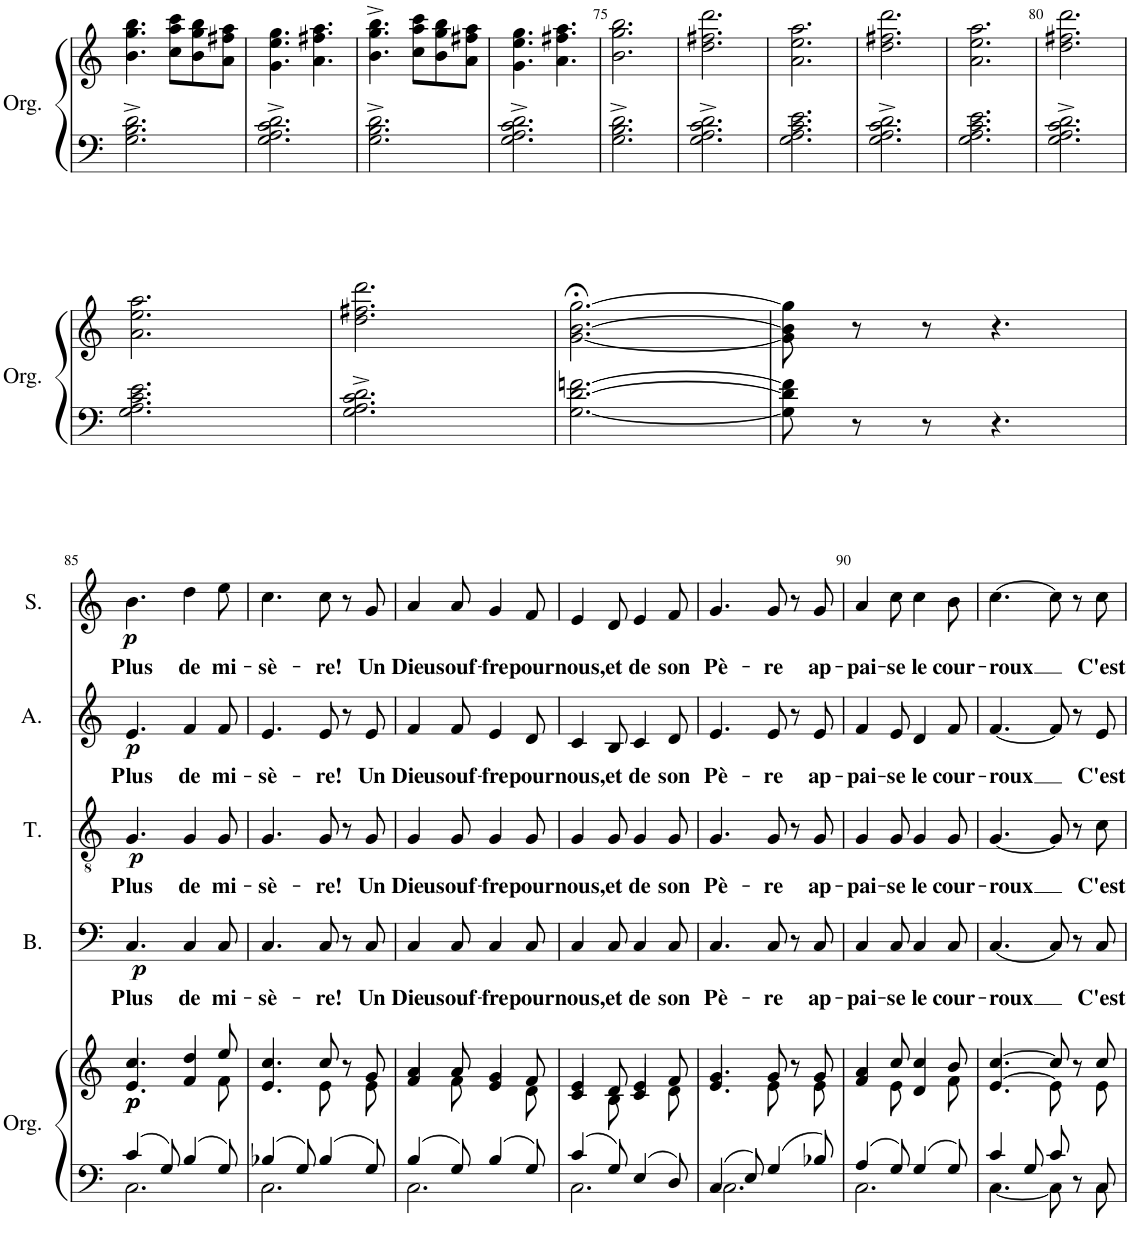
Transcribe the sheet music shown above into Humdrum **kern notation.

**kern	**kern	**dynam	**kern	**text	**dynam	**kern	**text	**dynam	**kern	**text	**dynam	**kern	**text	**dynam
*part5	*part5	*part5	*part4	*part4	*part4	*part3	*part3	*part3	*part2	*part2	*part2	*part1	*part1	*part1
*staff6	*staff5	*staff5/6	*staff4	*staff4	*staff4	*staff3	*staff3	*staff3	*staff2	*staff2	*staff2	*staff1	*staff1	*staff1
*I"Orgue	*	*	*I"Bass	*	*	*I"Ténor	*	*	*I"Alto	*	*	*I"Soprano	*	*
*I'Org.	*	*	*I'B.	*	*	*I'T.	*	*	*I'A.	*	*	*I'S.	*	*
!!LO:PB:g=z
*clefF4	*clefG2	*	*clefF4	*	*	*clefGv2	*	*	*clefG2	*	*	*clefG2	*	*
*k[]	*k[]	*	*k[]	*	*	*k[]	*	*	*k[]	*	*	*k[]	*	*
*M6/8	*M6/8	*	*M6/8	*	*	*M6/8	*	*	*M6/8	*	*	*M6/8	*	*
=71	=71	=71	=71	=71	=71	=71	=71	=71	=71	=71	=71	=71	=71	=71
2.G\^ 2.B\^ 2.d\^	4.b\ 4.gg\ 4.bb\	.	2.r	.	.	2.r	.	.	2.r	.	.	2.r	.	.
.	8cc\ 8aa\ 8ccc\L	.	.	.	.	.	.	.	.	.	.	.	.	.
.	8b\ 8gg\ 8bb\	.	.	.	.	.	.	.	.	.	.	.	.	.
.	8a\ 8ff#X\ 8aa\J	.	.	.	.	.	.	.	.	.	.	.	.	.
=72	=72	=72	=72	=72	=72	=72	=72	=72	=72	=72	=72	=72	=72	=72
2.G\^ 2.A\^ 2.c\^ 2.d\^	4.g\ 4.ee\ 4.gg\	.	2.r	.	.	2.r	.	.	2.r	.	.	2.r	.	.
.	4.a\ 4.ff#X\ 4.aa\	.	.	.	.	.	.	.	.	.	.	.	.	.
=73	=73	=73	=73	=73	=73	=73	=73	=73	=73	=73	=73	=73	=73	=73
2.G\^ 2.B\^ 2.d\^	4.b\^ 4.gg\^ 4.bb\^	.	2.r	.	.	2.r	.	.	2.r	.	.	2.r	.	.
.	8cc\ 8aa\ 8ccc\L	.	.	.	.	.	.	.	.	.	.	.	.	.
.	8b\ 8gg\ 8bb\	.	.	.	.	.	.	.	.	.	.	.	.	.
.	8a\ 8ff#X\ 8aa\J	.	.	.	.	.	.	.	.	.	.	.	.	.
=74	=74	=74	=74	=74	=74	=74	=74	=74	=74	=74	=74	=74	=74	=74
2.G\^ 2.A\^ 2.c\^ 2.d\^	4.g\ 4.ee\ 4.gg\	.	2.r	.	.	2.r	.	.	2.r	.	.	2.r	.	.
.	4.a\ 4.ff#X\ 4.aa\	.	.	.	.	.	.	.	.	.	.	.	.	.
=75	=75	=75	=75	=75	=75	=75	=75	=75	=75	=75	=75	=75	=75	=75
2.G\^ 2.B\^ 2.d\^	2.b\ 2.gg\ 2.bb\	.	2.r	.	.	2.r	.	.	2.r	.	.	2.r	.	.
=76	=76	=76	=76	=76	=76	=76	=76	=76	=76	=76	=76	=76	=76	=76
2.G\^ 2.A\^ 2.c\^ 2.d\^	2.dd\ 2.ff#X\ 2.ddd\	.	2.r	.	.	2.r	.	.	2.r	.	.	2.r	.	.
=77	=77	=77	=77	=77	=77	=77	=77	=77	=77	=77	=77	=77	=77	=77
2.G\ 2.A\ 2.c\ 2.e\	2.a\ 2.ee\ 2.aa\	.	2.r	.	.	2.r	.	.	2.r	.	.	2.r	.	.
=78	=78	=78	=78	=78	=78	=78	=78	=78	=78	=78	=78	=78	=78	=78
2.G\^ 2.A\^ 2.c\^ 2.d\^	2.dd\ 2.ff#X\ 2.ddd\	.	2.r	.	.	2.r	.	.	2.r	.	.	2.r	.	.
=79	=79	=79	=79	=79	=79	=79	=79	=79	=79	=79	=79	=79	=79	=79
2.G\ 2.A\ 2.c\ 2.e\	2.a\ 2.ee\ 2.aa\	.	2.r	.	.	2.r	.	.	2.r	.	.	2.r	.	.
=80	=80	=80	=80	=80	=80	=80	=80	=80	=80	=80	=80	=80	=80	=80
2.G\^ 2.A\^ 2.c\^ 2.d\^	2.dd\ 2.ff#X\ 2.ddd\	.	2.r	.	.	2.r	.	.	2.r	.	.	2.r	.	.
!!LO:LB:g=z
=81	=81	=81	=81	=81	=81	=81	=81	=81	=81	=81	=81	=81	=81	=81
2.G\ 2.A\ 2.c\ 2.e\	2.a\ 2.ee\ 2.aa\	.	2.r	.	.	2.r	.	.	2.r	.	.	2.r	.	.
=82	=82	=82	=82	=82	=82	=82	=82	=82	=82	=82	=82	=82	=82	=82
2.G\^ 2.A\^ 2.c\^ 2.d\^	2.dd\ 2.ff#X\ 2.ddd\	.	2.r	.	.	2.r	.	.	2.r	.	.	2.r	.	.
=83	=83	=83	=83	=83	=83	=83	=83	=83	=83	=83	=83	=83	=83	=83
[2.G\ [2.d\ [2.fn\	[2.g\;< [2.b\;< [2.gg\;<	.	2.r	.	.	2.r	.	.	2.r	.	.	2.r	.	.
=84	=84	=84	=84	=84	=84	=84	=84	=84	=84	=84	=84	=84	=84	=84
8G\] 8d\] 8f\]	8g\] 8b\] 8gg\]	.	2.r	.	.	2.r	.	.	2.r	.	.	2.r	.	.
8r	8r	.	.	.	.	.	.	.	.	.	.	.	.	.
8r	8r	.	.	.	.	.	.	.	.	.	.	.	.	.
4.r	4.r	.	.	.	.	.	.	.	.	.	.	.	.	.
!!LO:LB:g=z
=85	=85	=85	=85	=85	=85	=85	=85	=85	=85	=85	=85	=85	=85	=85
*^	*^	*	*	*	*	*	*	*	*	*	*	*	*	*
!	!	!	!	!LO:DY:b	!	!LO:LY:b	!	!	!LO:LY:b	!	!	!LO:LY:b	!	!	!LO:LY:b	!
!	!	!	!	!LO:DY:n=1:b	!	!	!LO:DY:b	!	!	!LO:DY:b	!	!	!LO:DY:b	!	!	!LO:DY:b
4c/	2.C\	4.cc/	4.e/	p p	4.C/	Plus	p	4.G/	Plus	p	4.e/	Plus	p	4.b\	Plus	p
8G/	.	.	.	.	.	.	.	.	.	.	.	.	.	.	.	.
!	!	!	!	!	!	!LO:LY:b	!	!	!LO:LY:b	!	!	!LO:LY:b	!	!	!LO:LY:b	!
4B/	.	4dd/	4f/	.	4C/	de	.	4G/	de	.	4f/	de	.	4dd\	de	.
!	!	!	!	!	!	!LO:LY:b	!	!	!LO:LY:b	!	!	!LO:LY:b	!	!	!LO:LY:b	!
8G/	.	8ee/	8f\	.	8C/	mi-	.	8G/	mi-	.	8f/	mi-	.	8ee\	mi-	.
=86	=86	=86	=86	=86	=86	=86	=86	=86	=86	=86	=86	=86	=86	=86	=86	=86
!	!	!	!	!	!	!LO:LY:b	!	!	!LO:LY:b	!	!	!LO:LY:b	!	!	!LO:LY:b	!
4B-X/	2.C\	4.cc/	4.e/	.	4.C/	-sè-	.	4.G/	-sè-	.	4.e/	-sè-	.	4.cc\	-sè-	.
8G/	.	.	.	.	.	.	.	.	.	.	.	.	.	.	.	.
!	!	!	!	!	!	!LO:LY:b	!	!	!LO:LY:b	!	!	!LO:LY:b	!	!	!LO:LY:b	!
4B-/	.	8cc/	8e\	.	8C/	-re!	.	8G/	-re!	.	8e/	-re!	.	8cc\	-re!	.
.	.	8r	8ryy	.	8r	.	.	8r	.	.	8r	.	.	8r	.	.
!	!	!	!	!	!	!LO:LY:b	!	!	!LO:LY:b	!	!	!LO:LY:b	!	!	!LO:LY:b	!
8G/	.	8g/	8e\	.	8C/	Un	.	8G/	Un	.	8e/	Un	.	8g/	Un	.
=87	=87	=87	=87	=87	=87	=87	=87	=87	=87	=87	=87	=87	=87	=87	=87	=87
!	!	!	!	!	!	!LO:LY:b	!	!	!LO:LY:b	!	!	!LO:LY:b	!	!	!LO:LY:b	!
4B/	2.C\	4a/	4f/	.	4C/	Dieu	.	4G/	Dieu	.	4f/	Dieu	.	4a/	Dieu	.
!	!	!	!	!	!	!LO:LY:b	!	!	!LO:LY:b	!	!	!LO:LY:b	!	!	!LO:LY:b	!
8G/	.	8a/	8f\	.	8C/	souf-	.	8G/	souf-	.	8f/	souf-	.	8a/	souf-	.
!	!	!	!	!	!	!LO:LY:b	!	!	!LO:LY:b	!	!	!LO:LY:b	!	!	!LO:LY:b	!
4B/	.	4g/	4e/	.	4C/	-fre	.	4G/	-fre	.	4e/	-fre	.	4g/	-fre	.
!	!	!	!	!	!	!LO:LY:b	!	!	!LO:LY:b	!	!	!LO:LY:b	!	!	!LO:LY:b	!
8G/	.	8f/	8d\	.	8C/	pour	.	8G/	pour	.	8d/	pour	.	8f/	pour	.
=88	=88	=88	=88	=88	=88	=88	=88	=88	=88	=88	=88	=88	=88	=88	=88	=88
!	!	!	!	!	!	!LO:LY:b	!	!	!LO:LY:b	!	!	!LO:LY:b	!	!	!LO:LY:b	!
4c/	2.C\	4e/	4c/	.	4C/	nous,	.	4G/	nous,	.	4c/	nous,	.	4e/	nous,	.
!	!	!	!	!	!	!LO:LY:b	!	!	!LO:LY:b	!	!	!LO:LY:b	!	!	!LO:LY:b	!
8G/	.	8d/	8B\	.	8C/	et	.	8G/	et	.	8B/	et	.	8d/	et	.
!	!	!	!	!	!	!LO:LY:b	!	!	!LO:LY:b	!	!	!LO:LY:b	!	!	!LO:LY:b	!
4E/	.	4e/	4c/	.	4C/	de	.	4G/	de	.	4c/	de	.	4e/	de	.
!	!	!	!	!	!	!LO:LY:b	!	!	!LO:LY:b	!	!	!LO:LY:b	!	!	!LO:LY:b	!
8D/	.	8f/	8d\	.	8C/	son	.	8G/	son	.	8d/	son	.	8f/	son	.
=89	=89	=89	=89	=89	=89	=89	=89	=89	=89	=89	=89	=89	=89	=89	=89	=89
!	!	!	!	!	!	!LO:LY:b	!	!	!LO:LY:b	!	!	!LO:LY:b	!	!	!LO:LY:b	!
4C/	2.C\	4.g/	4.e/	.	4.C/	Pè-	.	4.G/	Pè-	.	4.e/	Pè-	.	4.g/	Pè-	.
8E/	.	.	.	.	.	.	.	.	.	.	.	.	.	.	.	.
!	!	!	!	!	!	!LO:LY:b	!	!	!LO:LY:b	!	!	!LO:LY:b	!	!	!LO:LY:b	!
4G/	.	8g/	8e\	.	8C/	-re	.	8G/	-re	.	8e/	-re	.	8g/	-re	.
.	.	8r	8ryy	.	8r	.	.	8r	.	.	8r	.	.	8r	.	.
!	!	!	!	!	!	!LO:LY:b	!	!	!LO:LY:b	!	!	!LO:LY:b	!	!	!LO:LY:b	!
8B-X/	.	8g/	8e\	.	8C/	ap-	.	8G/	ap-	.	8e/	ap-	.	8g/	ap-	.
=90	=90	=90	=90	=90	=90	=90	=90	=90	=90	=90	=90	=90	=90	=90	=90	=90
!	!	!	!	!	!	!LO:LY:b	!	!	!LO:LY:b	!	!	!LO:LY:b	!	!	!LO:LY:b	!
4A/	2.C\	4a/	4f/	.	4C/	-pai-	.	4G/	-pai-	.	4f/	-pai-	.	4a/	-pai-	.
!	!	!	!	!	!	!LO:LY:b	!	!	!LO:LY:b	!	!	!LO:LY:b	!	!	!LO:LY:b	!
8G/	.	8cc/	8e\	.	8C/	-se	.	8G/	-se	.	8e/	-se	.	8cc\	-se	.
!	!	!	!	!	!	!LO:LY:b	!	!	!LO:LY:b	!	!	!LO:LY:b	!	!	!LO:LY:b	!
4G/	.	4cc/	4d/	.	4C/	le	.	4G/	le	.	4d/	le	.	4cc\	le	.
!	!	!	!	!	!	!LO:LY:b	!	!	!LO:LY:b	!	!	!LO:LY:b	!	!	!LO:LY:b	!
8G/	.	8b/	8f\	.	8C/	cour-	.	8G/	cour-	.	8f/	cour-	.	8b\	cour-	.
=91	=91	=91	=91	=91	=91	=91	=91	=91	=91	=91	=91	=91	=91	=91	=91	=91
!	!	!	!	!	!	!LO:LY:b	!	!	!LO:LY:b	!	!	!LO:LY:b	!	!	!LO:LY:b	!
4c/	[4.C\	[4.cc/	[4.e/	.	[4.C/	-roux	.	[4.G/	-roux	.	[4.f/	-roux	.	[4.cc\	-roux	.
8G/	.	.	.	.	.	.	.	.	.	.	.	.	.	.	.	.
8c/	8C\L]	8cc/]	8e\]	.	8C/]	.	.	8G/]	.	.	8f/]	.	.	8cc\]	.	.
8r	8ryy	8r	8ryy	.	8r	.	.	8r	.	.	8r	.	.	8r	.	.
!	!	!	!	!	!	!LO:LY:b	!	!	!LO:LY:b	!	!	!LO:LY:b	!	!	!LO:LY:b	!
8C/	8C\J	8cc/	8e\	.	8C/	C'est	.	8c\	C'est	.	8e/	C'est	.	8cc\	C'est	.
*v	*v	*	*	*	*	*	*	*	*	*	*	*	*	*	*	*
*	*v	*v	*	*	*	*	*	*	*	*	*	*	*	*	*
=	=	=	=	=	=	=	=	=	=	=	=	=	=	=
*-	*-	*-	*-	*-	*-	*-	*-	*-	*-	*-	*-	*-	*-	*-
